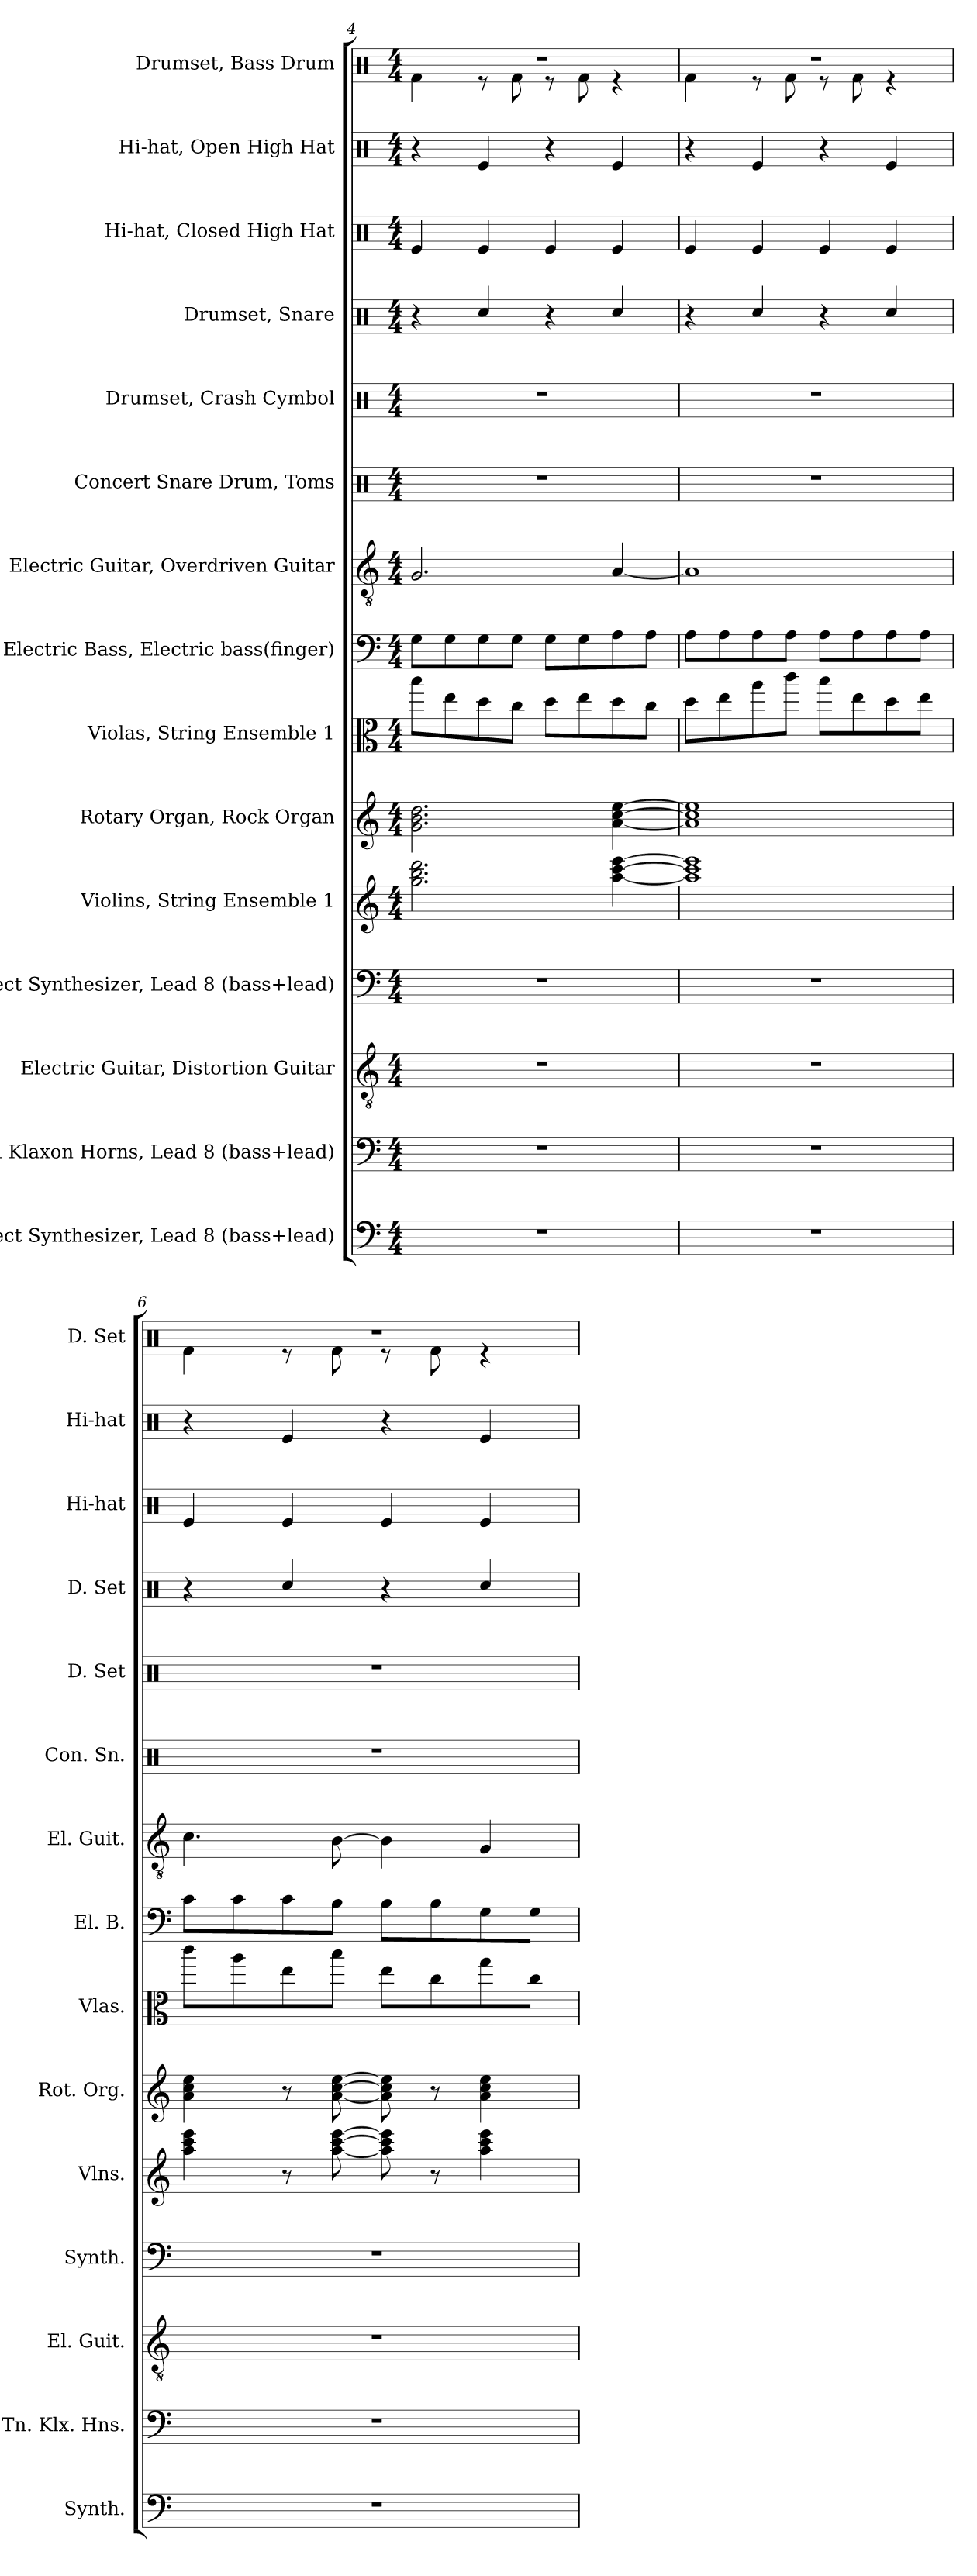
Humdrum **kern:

**kern	**kern	**kern	**kern	**kern	**kern	**kern	**kern	**kern	**kern	**kern	**kern	**kern	**kern	**kern
*part15	*part14	*part13	*part12	*part11	*part10	*part9	*part8	*part7	*part6	*part5	*part4	*part3	*part2	*part1
*staff15	*staff14	*staff13	*staff12	*staff11	*staff10	*staff9	*staff8	*staff7	*staff6	*staff5	*staff4	*staff3	*staff2	*staff1
*I"Effect Synthesizer, Lead 8 (bass+lead)	*I"Tuned Klaxon Horns, Lead 8 (bass+lead)	*I"Electric Guitar, Distortion Guitar	*I"Effect Synthesizer, Lead 8 (bass+lead)	*I"Violins, String Ensemble 1	*I"Rotary Organ, Rock Organ	*I"Violas, String Ensemble 1	*I"Electric Bass, Electric bass(finger)	*I"Electric Guitar, Overdriven Guitar	*I"Concert Snare Drum, Toms	*I"Drumset, Crash Cymbol	*I"Drumset, Snare	*I"Hi-hat, Closed High Hat	*I"Hi-hat, Open High Hat	*I"Drumset, Bass Drum
*I'Synth.	*I'Tn. Klx. Hns.	*I'El. Guit.	*I'Synth.	*I'Vlns.	*I'Rot. Org.	*I'Vlas.	*I'El. B.	*I'El. Guit.	*I'Con. Sn.	*I'D. Set	*I'D. Set	*I'Hi-hat	*I'Hi-hat	*I'D. Set
*clefF4	*clefF4	*clefGv2	*clefF4	*clefG2	*clefG2	*clefC3	*clefF4	*clefGv2	*clefX	*clefX	*clefX	*clefX	*clefX	*clefX
*	*	*	*	*	*	*	*ITrd7c12	*	*	*	*	*	*	*
*k[]	*k[]	*k[]	*k[]	*k[]	*k[]	*k[]	*k[]	*k[]	*k[]	*k[]	*k[]	*k[]	*k[]	*k[]
*M4/4	*M4/4	*M4/4	*M4/4	*M4/4	*M4/4	*M4/4	*M4/4	*M4/4	*M4/4	*M4/4	*M4/4	*M4/4	*M4/4	*M4/4
=4	=4	=4	=4	=4	=4	=4	=4	=4	=4	=4	=4	=4	=4	=4
*	*	*	*	*	*	*	*	*	*	*	*	*	*	*^
1r	1r	1r	1r	2.gg\ 2.bb\ 2.ddd\	2.g\ 2.b\ 2.dd\	8bb\L	8GG\L	2.G/	1r	1r	4r	4Re/	4r	1r	4Rf\
.	.	.	.	.	.	8ee\	8GG\	.	.	.	.	.	.	.	.
.	.	.	.	.	.	8dd\	8GG\	.	.	.	4Rcc/	4Re/	4Re/	.	8r
.	.	.	.	.	.	8cc\J	8GG\J	.	.	.	.	.	.	.	8Rf\
.	.	.	.	.	.	8dd\L	8GG\L	.	.	.	4r	4Re/	4r	.	8r
.	.	.	.	.	.	8ee\	8GG\	.	.	.	.	.	.	.	8Rf\
.	.	.	.	[4aa\ [4ccc\ [4eee\	[4a\ [4cc\ [4ee\	8dd\	8AA\	[4A/	.	.	4Rcc/	4Re/	4Re/	.	4r
.	.	.	.	.	.	8cc\J	8AA\J	.	.	.	.	.	.	.	.
=5	=5	=5	=5	=5	=5	=5	=5	=5	=5	=5	=5	=5	=5	=5	=5
1r	1r	1r	1r	1aa] 1ccc] 1eee]	1a] 1cc] 1ee]	8dd\L	8AA\L	1A]	1r	1r	4r	4Re/	4r	1r	4Rf\
.	.	.	.	.	.	8ee\	8AA\	.	.	.	.	.	.	.	.
.	.	.	.	.	.	8aa\	8AA\	.	.	.	4Rcc/	4Re/	4Re/	.	8r
.	.	.	.	.	.	8ccc\J	8AA\J	.	.	.	.	.	.	.	8Rf\
.	.	.	.	.	.	8bb\L	8AA\L	.	.	.	4r	4Re/	4r	.	8r
.	.	.	.	.	.	8ee\	8AA\	.	.	.	.	.	.	.	8Rf\
.	.	.	.	.	.	8dd\	8AA\	.	.	.	4Rcc/	4Re/	4Re/	.	4r
.	.	.	.	.	.	8ee\J	8AA\J	.	.	.	.	.	.	.	.
!!LO:PB:g=z	!!
=6	=6	=6	=6	=6	=6	=6	=6	=6	=6	=6	=6	=6	=6	=6	=6
1r	1r	1r	1r	4aa\ 4ccc\ 4eee\	4a\ 4cc\ 4ee\	8ccc\L	8C\L	4.c\	1r	1r	4r	4Re/	4r	1r	4Rf\
.	.	.	.	.	.	8aa\	8C\	.	.	.	.	.	.	.	.
.	.	.	.	8r	8r	8ee\	8C\	.	.	.	4Rcc/	4Re/	4Re/	.	8r
.	.	.	.	[8aa\ [8ccc\ [8eee\	[8a\ [8cc\ [8ee\	8bb\J	8BB\J	[8B\	.	.	.	.	.	.	8Rf\
.	.	.	.	8aa\] 8ccc\] 8eee\]	8a\] 8cc\] 8ee\]	8ee\L	8BB\L	4B\]	.	.	4r	4Re/	4r	.	8r
.	.	.	.	8r	8r	8cc\	8BB\	.	.	.	.	.	.	.	8Rf\
.	.	.	.	4aa\ 4ccc\ 4eee\	4a\ 4cc\ 4ee\	8gg\	8GG\	4G/	.	.	4Rcc/	4Re/	4Re/	.	4r
.	.	.	.	.	.	8cc\J	8GG\J	.	.	.	.	.	.	.	.
*	*	*	*	*	*	*	*	*	*	*	*	*	*	*v	*v
=	=	=	=	=	=	=	=	=	=	=	=	=	=	=
*-	*-	*-	*-	*-	*-	*-	*-	*-	*-	*-	*-	*-	*-	*-
